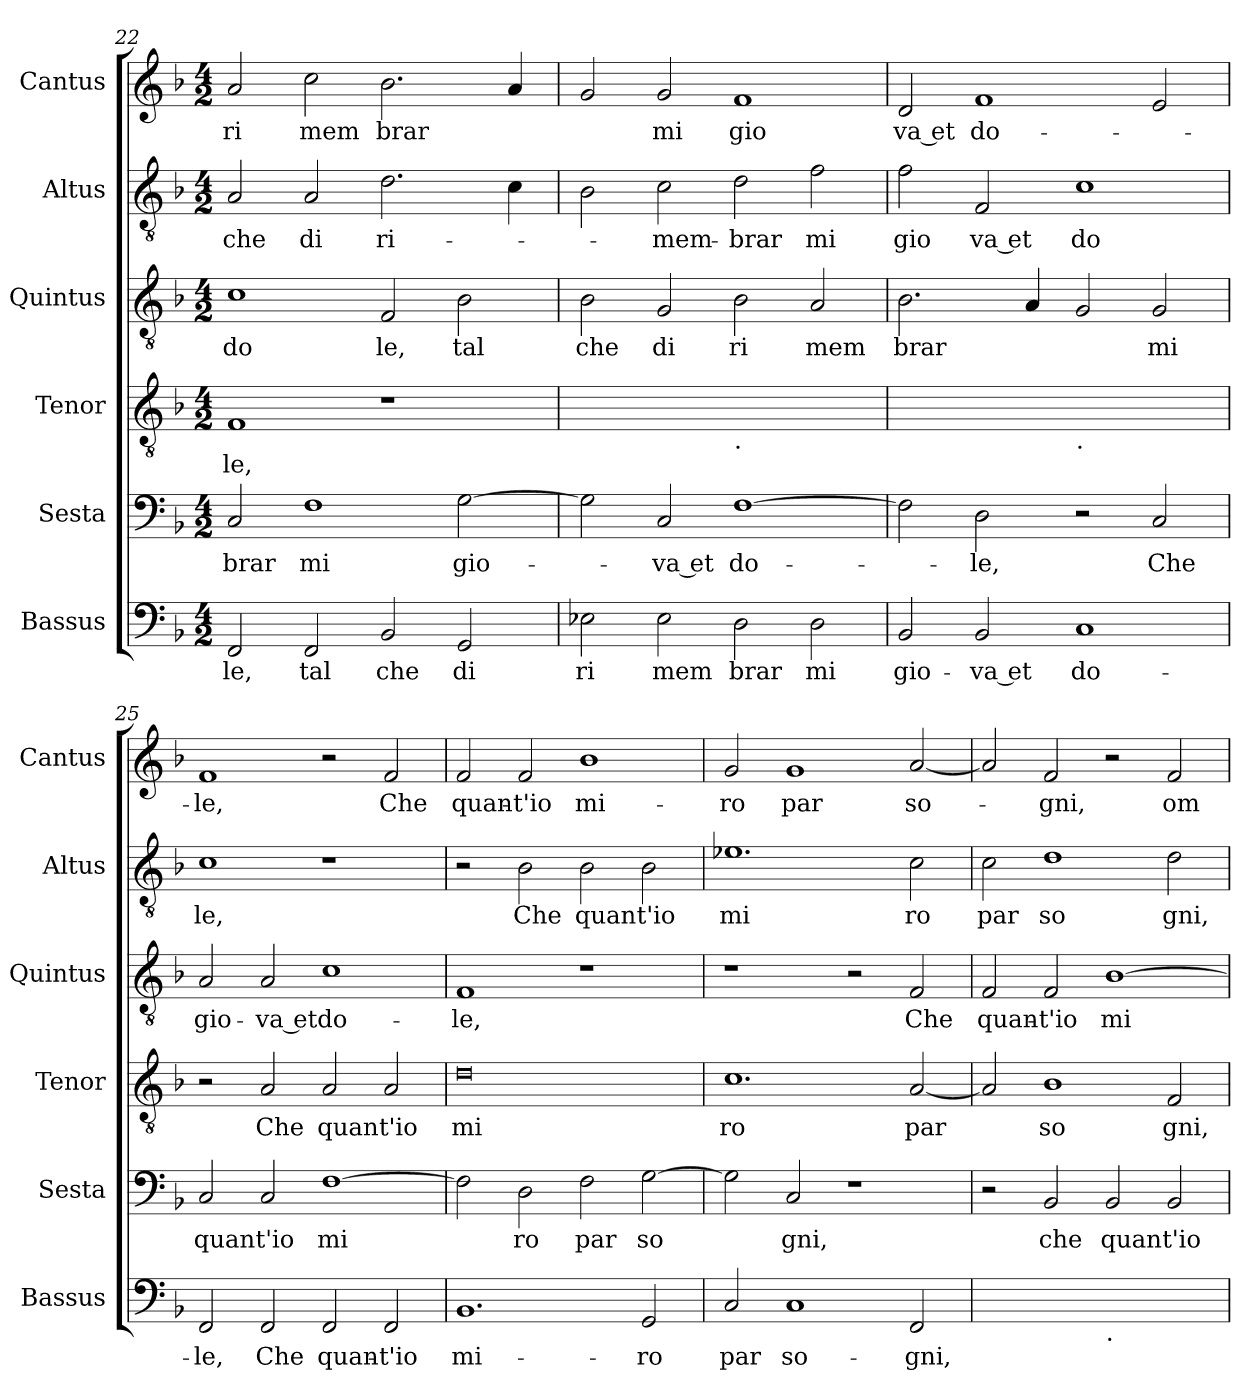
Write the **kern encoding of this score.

**kern	**text	**kern	**text	**kern	**text	**kern	**text	**kern	**text	**kern	**text
*part6	*part6	*part5	*part5	*part4	*part4	*part3	*part3	*part2	*part2	*part1	*part1
*staff6	*staff6	*staff5	*staff5	*staff4	*staff4	*staff3	*staff3	*staff2	*staff2	*staff1	*staff1
*I"Bassus	*	*I"Sesta	*	*I"Tenor	*	*I"Quintus	*	*I"Altus	*	*I"Cantus	*
*I'Bassus	*	*I'Sesta	*	*I'Tenor	*	*I'Quintus	*	*I'Altus	*	*I'Cantus	*
*clefF4	*	*clefF4	*	*clefGv2	*	*clefGv2	*	*clefGv2	*	*clefG2	*
*k[b-]	*	*k[b-]	*	*k[b-]	*	*k[b-]	*	*k[b-]	*	*k[b-]	*
*F:	*	*F:	*	*F:	*	*F:	*	*F:	*	*F:	*
*M4/2	*	*M4/2	*	*M4/2	*	*M4/2	*	*M4/2	*	*M4/2	*
=22	=22	=22	=22	=22	=22	=22	=22	=22	=22	=22	=22
2FF/	le,	2C/	-brar	1F	le,	1c	do	2A/	che	2a/	ri
2FF/	tal	1F	mi	.	.	.	.	2A/	di	2cc\	mem
2BB-/	che	.	.	1r	.	2F/	le,	2.d\	ri-	2.b-\	brar
2GG/	di	[2G\	gio-	.	.	2B-\	tal	.	.	.	.
.	.	.	.	.	.	.	.	4c\	.	4a/	.
=23	=23	=23	=23	=23	=23	=23	=23	=23	=23	=23	=23
*	*	*	*	*^	*	*	*	*	*	*	*
2E-X\	ri	2G\]	.	0ryy	1ryy	.	2B-\	che	2B-\	.	2g/	.
2E-\	mem	2C/	-va et	.	.	.	2G/	di	2c\	-mem-	2g/	mi
!	!	!	!	!	!LO:TX:b:t=.	!	!	!	!	!	!	!
2D\	brar	[1F	do-	.	1ryy	.	2B-\	ri	2d\	-brar	1f	gio
2D\	mi	.	.	.	.	.	2A/	mem	2f\	mi	.	.
=24	=24	=24	=24	=24	=24	=24	=24	=24	=24	=24	=24	=24
2BB-/	gio-	2F\]	.	0ryy	1ryy	.	2.B-\	brar	2f\	gio	2d/	va et
2BB-/	-va et	2D\	-le,	.	.	.	.	.	2F/	va et	1f	do-
.	.	.	.	.	.	.	4A/	.	.	.	.	.
!	!	!	!	!	!LO:TX:b:t=.	!	!	!	!	!	!	!
1C	do-	2r	.	.	1ryy	.	2G/	.	1c	do	.	.
.	.	2C/	Che	.	.	.	2G/	mi	.	.	2e/	.
*	*	*	*	*v	*v	*	*	*	*	*	*	*
=25	=25	=25	=25	=25	=25	=25	=25	=25	=25	=25	=25
2FF/	-le,	2C/	quan	2r	.	2A/	gio-	1c	le,	1f	-le,
2FF/	Che	2C/	t'io	2A/	Che	2A/	-va et	.	.	.	.
2FF/	quan-	[1F	mi	2A/	quan	1c	do-	1r	.	2r	.
2FF/	-t'io	.	.	2A/	t'io	.	.	.	.	2f/	Che
=26	=26	=26	=26	=26	=26	=26	=26	=26	=26	=26	=26
1.BB-	mi-	2F\]	.	0d	mi	1F	-le,	2r	.	2f/	quan-
.	.	2D\	ro	.	.	.	.	2B-\	Che	2f/	-t'io
.	.	2F\	par	.	.	1r	.	2B-\	quan	1b-	mi-
2GG/	-ro	[2G\	so	.	.	.	.	2B-\	t'io	.	.
=27	=27	=27	=27	=27	=27	=27	=27	=27	=27	=27	=27
2C/	par	2G\]	.	1.c	ro	1r	.	1.e-X	mi	2g/	-ro
1C	so-	2C/	gni,	.	.	.	.	.	.	1g	par
.	.	1r	.	.	.	2r	.	.	.	.	.
2FF/	-gni,	.	.	[2A/	par	2F/	Che	2c\	ro	[2a/	so-
=28	=28	=28	=28	=28	=28	=28	=28	=28	=28	=28	=28
*^	*	*	*	*	*	*	*	*	*	*	*
0ryy	1ryy	.	2r	.	2A/]	.	2F/	quan-	2c\	par	2a/]	.
.	.	.	2BB-/	che	1B-	so	2F/	-t'io	1d	so	2f/	-gni,
!	!LO:TX:b:t=.	!	!	!	!	!	!	!	!	!	!	!
.	1ryy	.	2BB-/	quan	.	.	[1B-	mi-	.	.	2r	.
.	.	.	2BB-/	t'io	2F/	gni,	.	.	2d\	gni,	2f/	om-
*v	*v	*	*	*	*	*	*	*	*	*	*	*
=	=	=	=	=	=	=	=	=	=	=	=
*-	*-	*-	*-	*-	*-	*-	*-	*-	*-	*-	*-
